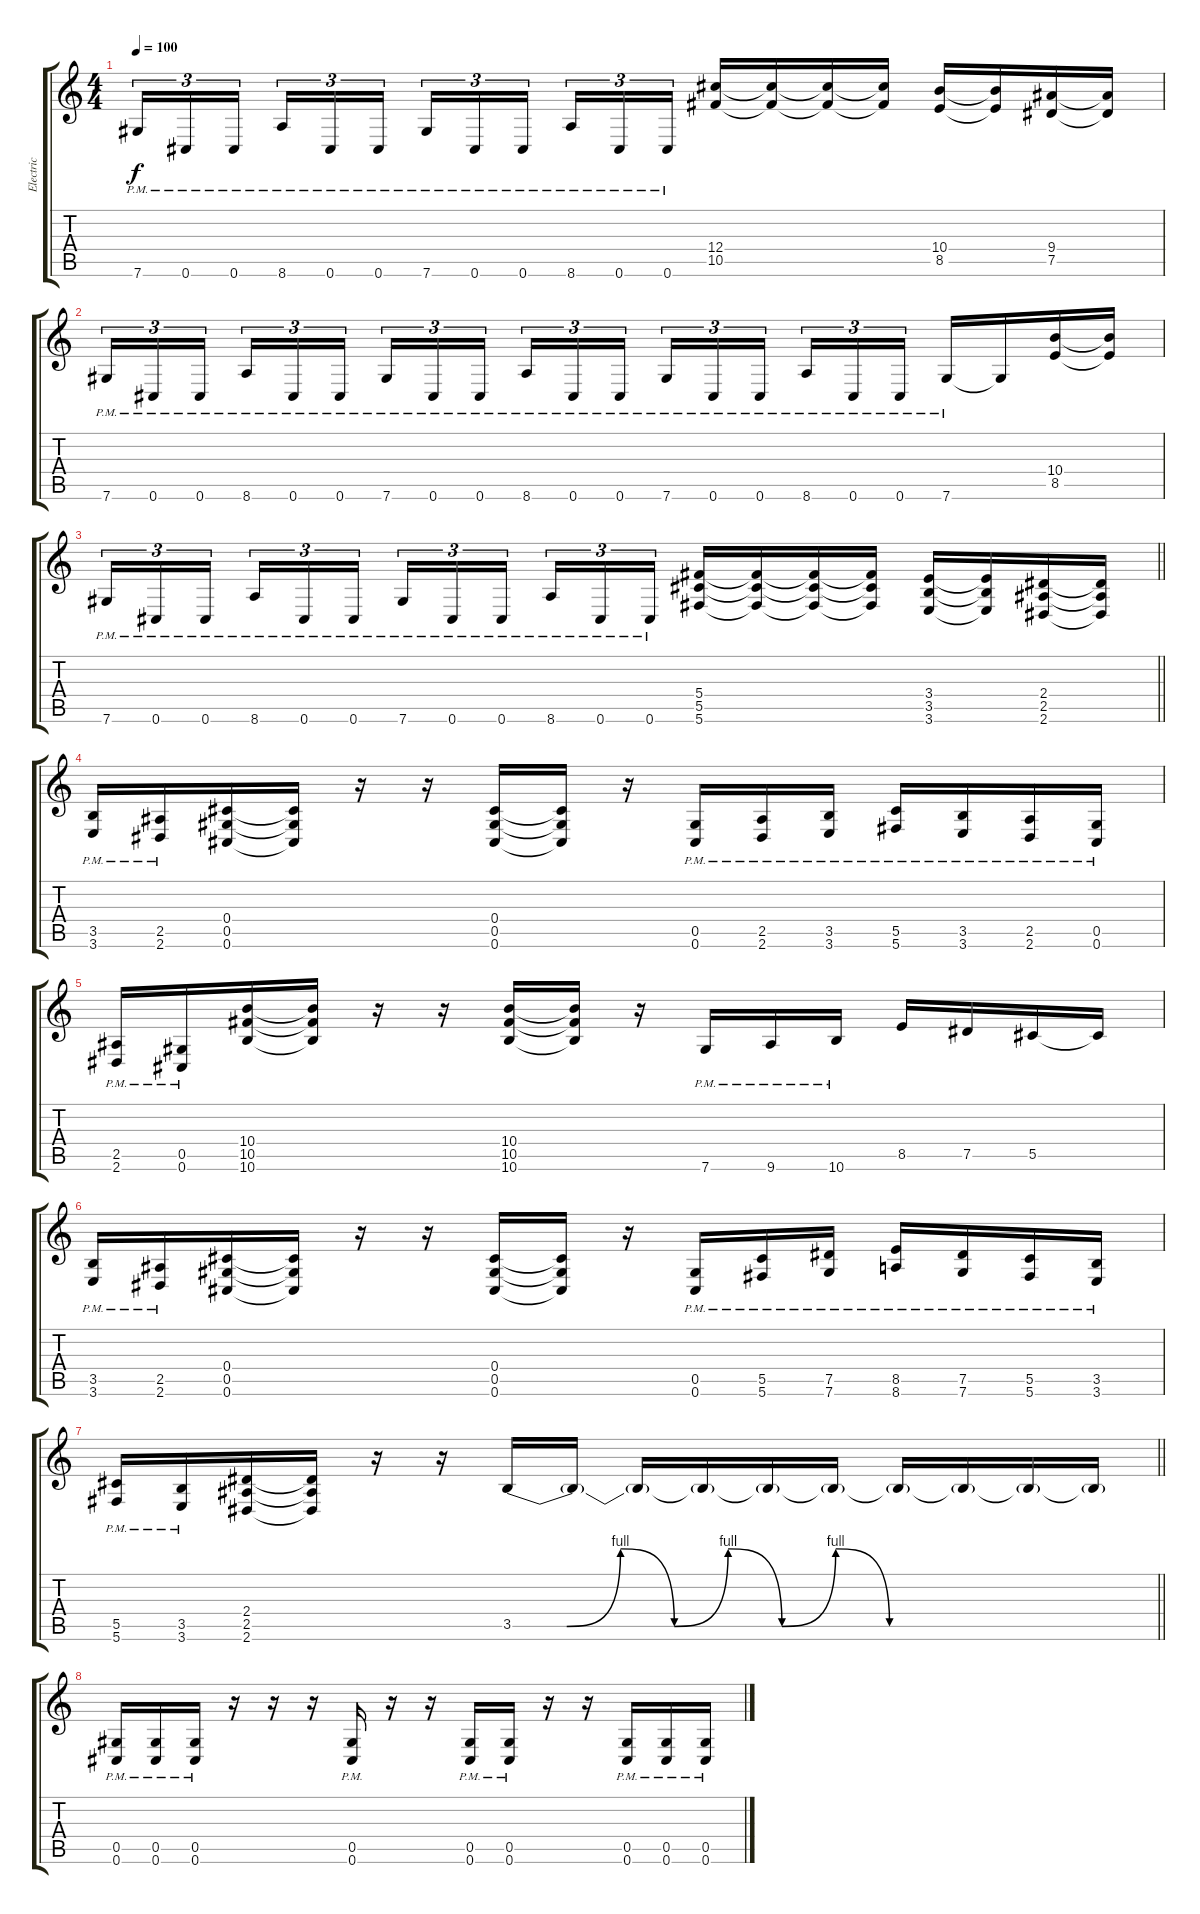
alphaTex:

\track ("Electric" "Electric") {instrument distortionguitar}
\staff {score tabs}
\tuning (Eb4 Bb3 Gb3 Db3 Ab2 Db2) {hide}
\ts (4 4)
\tempo 100
\clef g2
\ks c
7.6{pm}.16{tu (3 2) dy f beam Up} 0.6{pm}.16{tu (3 2) beam Up} 0.6{pm}.16{tu (3 2) beam Up beam splitsecondary} 8.6{pm}.16{tu (3 2) beam Up} 0.6{pm}.16{tu (3 2) beam Up} 0.6{pm}.16{tu (3 2) beam Up} 7.6{pm}.16{tu (3 2) beam Up} 0.6{pm}.16{tu (3 2) beam Up} 0.6{pm}.16{tu (3 2) beam Up beam splitsecondary} 8.6{pm}.16{tu (3 2) beam Up} 0.6{pm}.16{tu (3 2) beam Up} 0.6{pm}.16{tu (3 2) beam Up} (12.4 10.5).16{beam Up} (12.4{t} 10.5{t}).16{beam Up} (12.4{t} 10.5{t}).16{beam Up} (12.4{t} 10.5{t}).16 (10.4 8.5).16 (10.4{t} 8.5{t}).16 (9.4 7.5).16 (9.4{t} 7.5{t}).16 |
7.6{pm}.16{tu (3 2) beam Up} 0.6{pm}.16{tu (3 2) beam Up} 0.6{pm}.16{tu (3 2) beam Up beam splitsecondary} 8.6{pm}.16{tu (3 2) beam Up} 0.6{pm}.16{tu (3 2) beam Up} 0.6{pm}.16{tu (3 2) beam Up} 7.6{pm}.16{tu (3 2) beam Up} 0.6{pm}.16{tu (3 2) beam Up} 0.6{pm}.16{tu (3 2) beam Up beam splitsecondary} 8.6{pm}.16{tu (3 2) beam Up} 0.6{pm}.16{tu (3 2) beam Up} 0.6{pm}.16{tu (3 2) beam Up} 7.6{pm}.16{tu (3 2) beam Up} 0.6{pm}.16{tu (3 2) beam Up} 0.6{pm}.16{tu (3 2) beam Up beam splitsecondary} 8.6{pm}.16{tu (3 2) beam Up} 0.6{pm}.16{tu (3 2) beam Up} 0.6{pm}.16{tu (3 2) beam Up} 7.6{pm}.16{beam Up} 7.6{t}.16{beam Up} (10.4 8.5).16 (10.4{t} 8.5{t}).16 |
\barLineRight lightlight
7.6{pm}.16{tu (3 2) beam Up} 0.6{pm}.16{tu (3 2) beam Up} 0.6{pm}.16{tu (3 2) beam Up beam splitsecondary} 8.6{pm}.16{tu (3 2) beam Up} 0.6{pm}.16{tu (3 2) beam Up} 0.6{pm}.16{tu (3 2) beam Up} 7.6{pm}.16{tu (3 2) beam Up} 0.6{pm}.16{tu (3 2) beam Up} 0.6{pm}.16{tu (3 2) beam Up beam splitsecondary} 8.6{pm}.16{tu (3 2) beam Up} 0.6{pm}.16{tu (3 2) beam Up} 0.6{pm}.16{tu (3 2) beam Up} (5.4 5.5 5.6).16{beam Up} (5.4{t} 5.5{t} 5.6{t}).16{beam Up} (5.4{t} 5.5{t} 5.6{t}).16{beam Up} (5.4{t} 5.5{t} 5.6{t}).16 (3.4 3.5 3.6).16 (3.4{t} 3.5{t} 3.6{t}).16 (2.4 2.5 2.6).16 (2.4{t} 2.5{t} 2.6{t}).16 |
(3.5{pm} 3.6{pm}).16 (2.5{pm} 2.6{pm}).16 (0.4 0.5 0.6).16 (0.4{t} 0.5{t} 0.6{t}).16 r.16 r.16 (0.4 0.5 0.6).16 (0.4{t} 0.5{t} 0.6{t}).16 r.16 (0.5{pm} 0.6{pm}).16 (2.5{pm} 2.6{pm}).16 (3.5{pm} 3.6{pm}).16 (5.5{pm} 5.6{pm}).16 (3.5{pm} 3.6{pm}).16 (2.5{pm} 2.6{pm}).16 (0.5{pm} 0.6{pm}).16 |
(2.5{pm} 2.6{pm}).16 (0.5{pm} 0.6{pm}).16 (10.4 10.5 10.6).16 (10.4{t} 10.5{t} 10.6{t}).16 r.16 r.16 (10.4 10.5 10.6).16 (10.4{t} 10.5{t} 10.6{t}).16 r.16 7.6{pm}.16 9.6{pm}.16 10.6{pm}.16 8.5.16 7.5.16 5.5.16 5.5{t}.16 |
(3.5{pm} 3.6{pm}).16 (2.5{pm} 2.6{pm}).16 (0.4 0.5 0.6).16 (0.4{t} 0.5{t} 0.6{t}).16 r.16 r.16 (0.4 0.5 0.6).16 (0.4{t} 0.5{t} 0.6{t}).16 r.16 (0.5{pm} 0.6{pm}).16 (5.5{pm} 5.6{pm}).16 (7.5{pm} 7.6{pm}).16 (8.5{pm} 8.6{pm}).16 (7.5{pm} 7.6{pm}).16 (5.5{pm} 5.6{pm}).16 (3.5{pm} 3.6{pm}).16 |
\barLineRight lightlight
(5.5{pm} 5.6{pm}).16 (3.5{pm} 3.6{pm}).16 (2.4 2.5 2.6).16 (2.4{t} 2.5{t} 2.6{t}).16 r.16 r.16 3.5{be (custom 0 0 5 0 10 4 15 0 20 4 25 0 30 4 35 0 60 0)}.16 3.5{t}.16 3.5{t}.16 3.5{t}.16 3.5{t}.16 3.5{t}.16 3.5{t}.16 3.5{t}.16 3.5{t}.16 3.5{t}.16 |
(0.5{pm} 0.6{pm}).16 (0.5{pm} 0.6{pm}).16 (0.5{pm} 0.6{pm}).16 r.16 r.16 r.16 (0.5{pm} 0.6{pm}).16 r.16 r.16 (0.5{pm} 0.6{pm}).16 (0.5{pm} 0.6{pm}).16 r.16 r.16 (0.5{pm} 0.6{pm}).16 (0.5{pm} 0.6{pm}).16 (0.5{pm} 0.6{pm}).16
